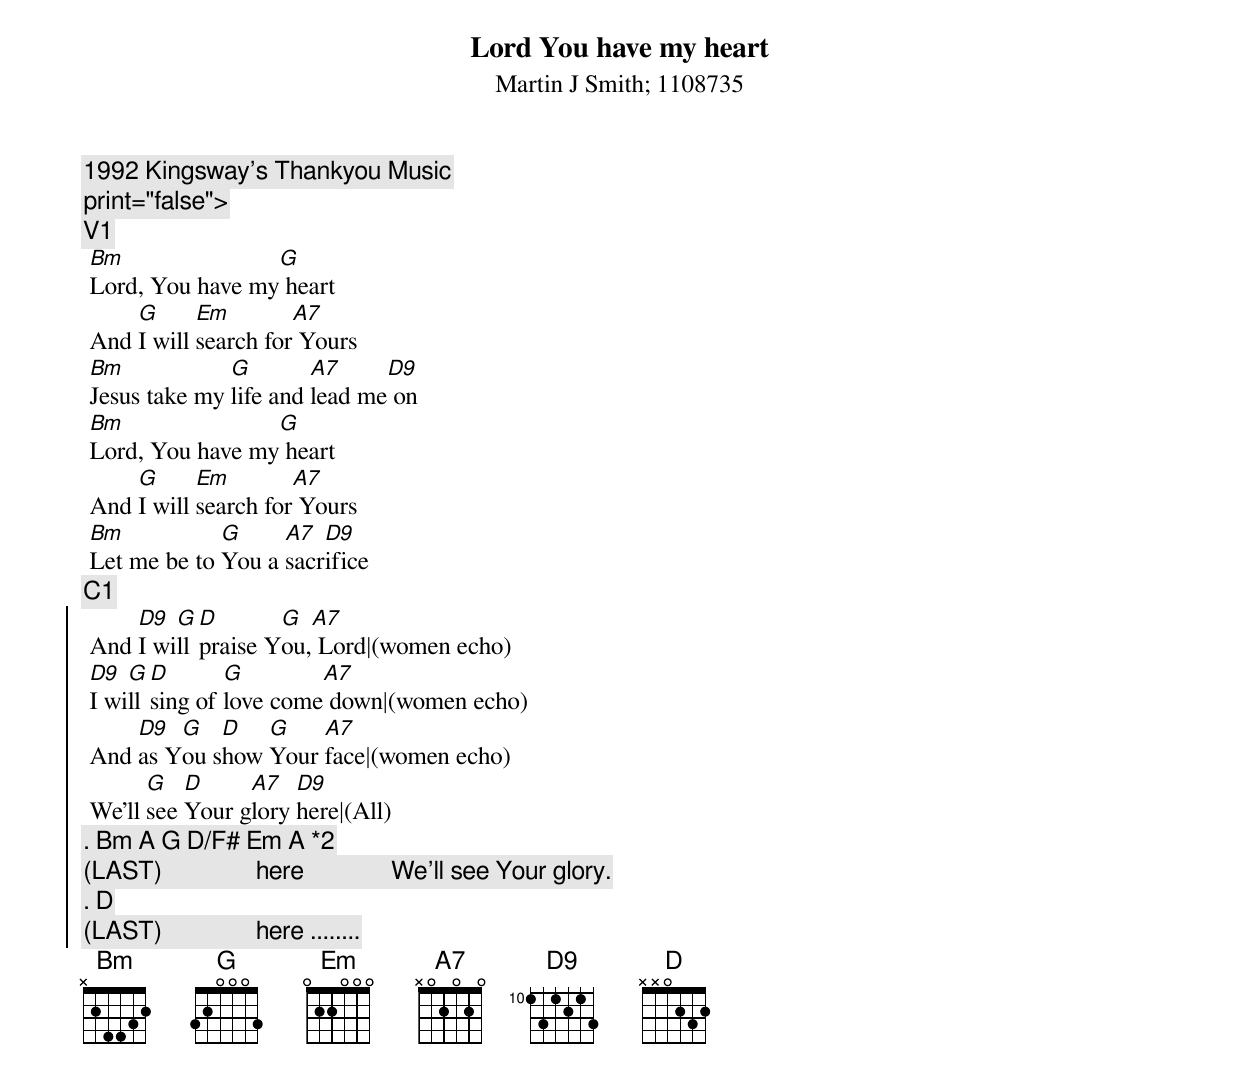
{title:Lord You have my heart}
{subtitle:Martin J Smith}
{subtitle:1108735}
{comment:}
{comment:1992 Kingsway's Thankyou Music}
{comment:print="false">}
{comment:V1}
 [Bm]Lord, You have my[G] heart
 And [G]I will [Em]search for[A7] Yours
 [Bm]Jesus take my [G]life and [A7]lead me[D9] on
 [Bm]Lord, You have my[G] heart
 And [G]I will [Em]search for[A7] Yours
 [Bm]Let me be to [G]You a [A7]sacr[D9]ifice
{comment:C1}
{soc}
 And [D9]I wi[G]ll [D]praise Y[G]ou,[A7] Lord|(women echo)
 [D9]I wi[G]ll [D]sing of [G]love come[A7] down|(women echo)
 And [D9]as Y[G]ou s[D]how [G]Your [A7]face|(women echo)
 We'll [G]see [D]Your g[A7]lory [D9]here|(All)
{comment:. Bm A G D/F# Em A *2}
{comment:(LAST)               here              We'll see Your glory.}
{comment:. D}
{comment:(LAST)               here ........}
{eoc}
